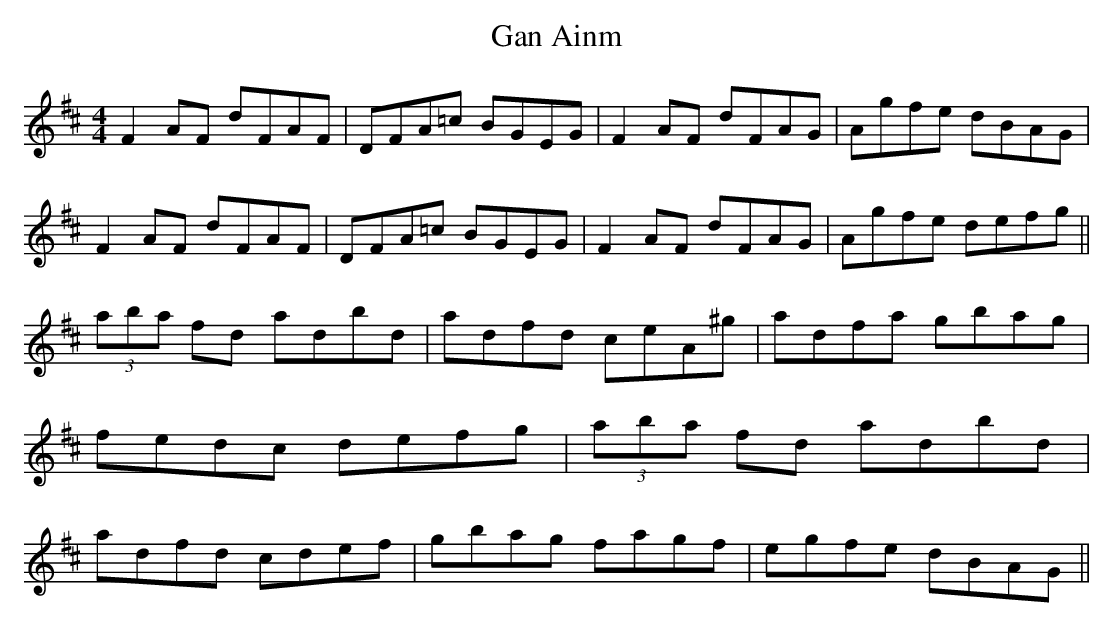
X:1
T:Gan Ainm
M:4/4
L:1/8
K:D
F2AF dFAF|DFA=c BGEG|F2AF dFAG|Agfe dBAG|\
F2AF dFAF|DFA=c BGEG|F2AF dFAG|Agfe defg||\
(3aba fd adbd|adfd ceA^g|adfa gbag|fedc defg|\
(3aba fd adbd|adfd cdef|gbag fagf|egfe dBAG||
